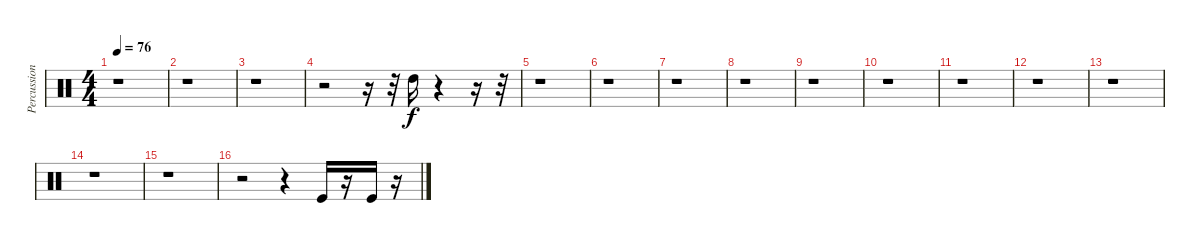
\track ("Percussions" "Percussion") {instrument percussion}
\staff {score}
\articulation defaults
\ts (4 4)
\tempo 76
\clef neutral
\ks c
r.1{dy f} |
r.1 |
r.1 |
r.2 r.16 r.32 "High Tom (hit)".16 r.4 r.16 r.32 |
r.1 |
r.1 |
r.1 |
r.1 |
r.1 |
r.1 |
r.1 |
r.1 |
r.1 |
r.1 |
r.1 |
r.2 r.4 "Kick (hit)".16 r.16 "Kick (hit)".16 r.16
